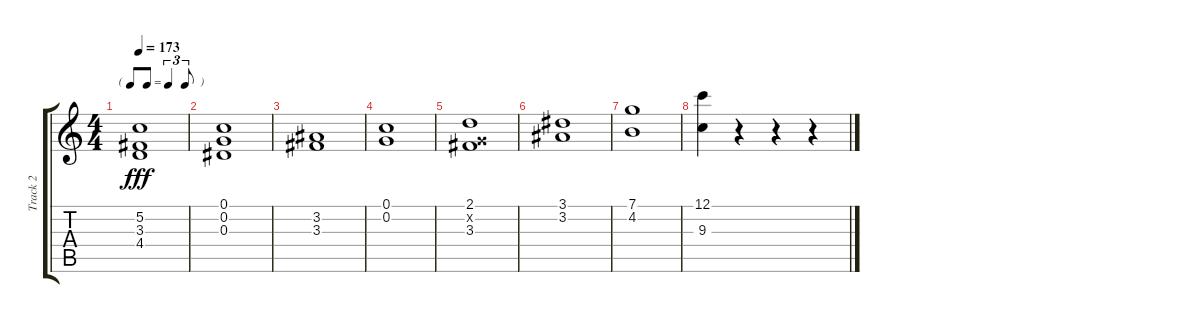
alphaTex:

\track ("Track 2" "Track 2") {instrument distortionguitar}
\staff {score tabs}
\tuning (C4 G3 Eb3 Bb2 F2 C2) {hide}
\ts (4 4)
\tf triplet8th
\tempo 173
\clef g2
\ks c
(5.2 3.3 4.4).1{dy fff} |
(0.1 0.2 0.3).1 |
(3.2 3.3).1 |
(0.1 0.2).1 |
(2.1 0.2{x} 3.3).1 |
(3.1 3.2).1 |
(7.1 4.2).1 |
(12.1 9.3).4 r.4 r.4 r.4
